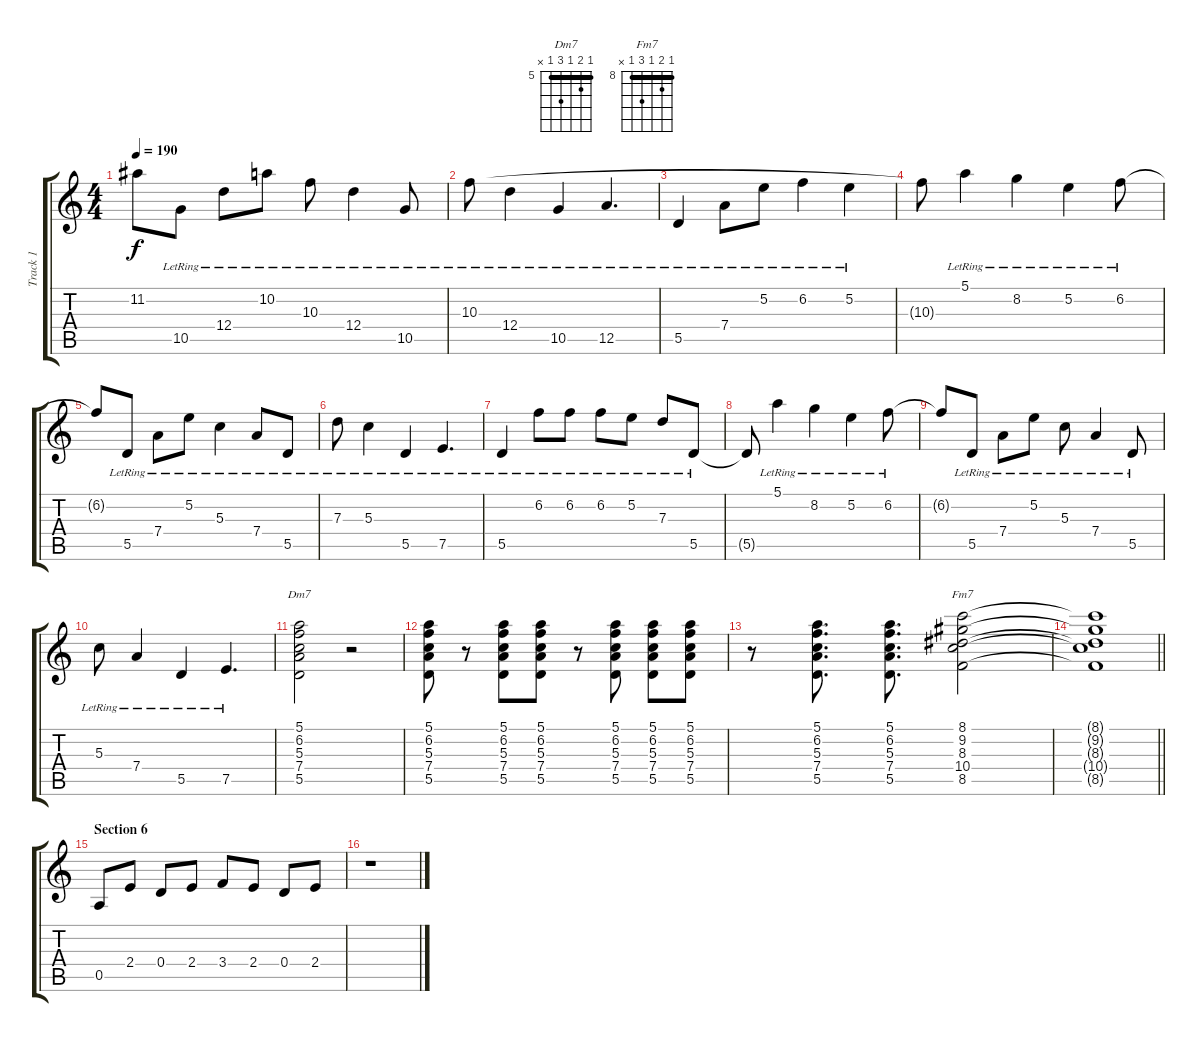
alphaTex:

\track ("Track 1" "Track 1") {instrument acousticguitarsteel}
\staff {score tabs}
\tuning (E4 B3 G3 D3 A2 E2) {hide}
\chord ("Dm7" 5 6 5 7 5 x) {firstfret 5 barre 5}
\chord ("Fm7" 8 9 8 10 8 x) {firstfret 8 barre 8}
\ts (4 4)
\tempo 190
\clef g2
\ks c
11.2{t}.8{dy f} 10.5{lr}.8 12.4{lr}.8 10.2{lr}.8 10.3{lr}.8 12.4{lr}.4 10.5{lr}.8 |
10.3{lr}.8 12.4{lr}.4 10.5{lr}.4 12.5{lr}.4{d} |
5.5{lr}.4 7.4{lr}.8 5.2{lr}.8 6.2{lr}.4 5.2{lr}.4 |
10.3{t}.8 5.1{lr}.4 8.2{lr}.4 5.2{lr}.4 6.2{lr}.8 |
6.2{t}.8 5.5{lr}.8 7.4{lr}.8 5.2{lr}.8 5.3{lr}.4 7.4{lr}.8 5.5{lr}.8 |
7.3{lr}.8 5.3{lr}.4 5.5{lr}.4 7.5{lr}.4{d} |
5.5{lr}.4 6.2{lr}.8 6.2{lr}.8 6.2{lr}.8 5.2{lr}.8 7.3{lr}.8 5.5{lr}.8 |
5.5{t}.8 5.1{lr}.4 8.2{lr}.4 5.2{lr}.4 6.2{lr}.8 |
6.2{t}.8 5.5{lr}.8 7.4{lr}.8 5.2{lr}.8 5.3{lr}.8 7.4{lr}.4 5.5{lr}.8 |
5.3{lr}.8 7.4{lr}.4 5.5{lr}.4 7.5{lr}.4{d} |
(5.1 6.2 5.3 7.4 5.5).2{ch "Dm7"} r.2 |
(5.1 6.2 5.3 7.4 5.5).8 r.8 (5.1 6.2 5.3 7.4 5.5).8 (5.1 6.2 5.3 7.4 5.5).8 r.8 (5.1 6.2 5.3 7.4 5.5).8 (5.1 6.2 5.3 7.4 5.5).8 (5.1 6.2 5.3 7.4 5.5).8 |
r.8 (5.1 6.2 5.3 7.4 5.5).8{d} (5.1 6.2 5.3 7.4 5.5).8{d} (8.1 9.2 8.3 10.4 8.5).2{ch "Fm7"} |
\barLineRight lightlight
(8.1{t} 9.2{t} 8.3{t} 10.4{t} 8.5{t}).1 |
\section ("" "Section 6")
0.5.8 2.4.8 0.4.8 2.4.8 3.4.8 2.4.8 0.4.8 2.4.8 |
r.1
